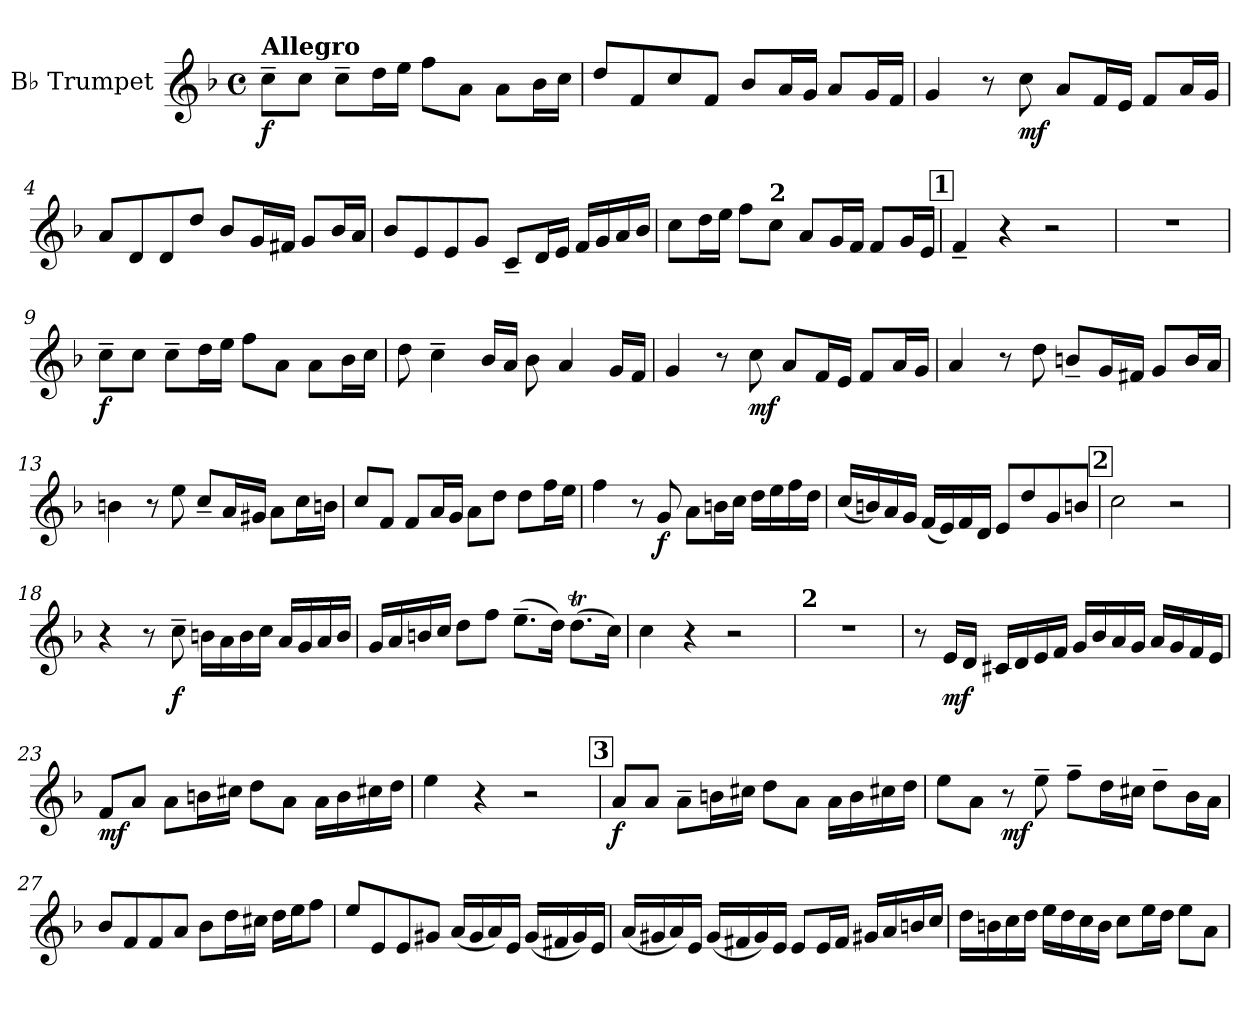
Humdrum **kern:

**kern	**dynam
*part1	*part1
*staff1	*staff1
*I"B♭ Trumpet	*
*I'B♭ Tpt.	*
*clefG2	*
*ITrd1c2	*
*k[b-e-a-]	*
*M4/4	*
*met(c)	*
=1	=1
!LO:TX:a:B:t=Allegro	!
!	!LO:DY:b
8b-~\L	f
8b-\J	.
8b-~\L	.
16cc\L	.
16dd\JJ	.
8ee-\L	.
8g\J	.
8g\L	.
16a-\L	.
16b-\JJ	.
=2	=2
8cc/L	.
8e-/	.
8b-/	.
8e-/J	.
8a-/L	.
16g/L	.
16f/JJ	.
8g/L	.
16f/L	.
16e-/JJ	.
=3	=3
4f/	.
8r	.
!	!LO:DY:b
8b-\	mf
8g/L	.
16e-/L	.
16d/JJ	.
8e-/L	.
16g/L	.
16f/JJ	.
=4	=4
8g/L	.
8c/	.
8c/	.
8cc/J	.
8a-/L	.
16f/L	.
16en/JJ	.
8f/L	.
16a-/L	.
16g/JJ	.
!!LO:LB:g=z
=5	=5
8a-/L	.
8d/	.
8d/	.
8f/J	.
8B-~/L	.
16c/L	.
16d/JJ	.
16e-/LL	.
16f/	.
16g/	.
16a-/JJ	.
=6	=6
8b-\L	.
16cc\L	.
16dd\JJ	.
8ee-\L	.
!LO:TX:a:B:t=2	!
8b-\J	.
8g/L	.
16f/L	.
16e-/JJ	.
8e-/L	.
16f/L	.
16d/JJ	.
!!LO:REH:place=s1:a:B:fs=14:t=1
=7	=7
4e-~/	.
4r	.
2r	.
=8	=8
1r	.
=9	=9
!	!LO:DY:b
8b-~\L	f
8b-\J	.
8b-~\L	.
16cc\L	.
16dd\JJ	.
8ee-\L	.
8g\J	.
8g\L	.
16a-\L	.
16b-\JJ	.
!!LO:LB:g=z
=10	=10
8cc\	.
4b-~\	.
16a-/LL	.
16g/JJ	.
8a-\	.
4g/	.
16f/LL	.
16e-/JJ	.
=11	=11
4f/	.
8r	.
!	!LO:DY:b
8b-\	mf
8g/L	.
16e-/L	.
16d/JJ	.
8e-/L	.
16g/L	.
16f/JJ	.
=12	=12
4g/	.
8r	.
8cc\	.
8an~/L	.
16f/L	.
16en/JJ	.
8f/L	.
16a/L	.
16g/JJ	.
=13	=13
4an\	.
8r	.
8dd\	.
8b-~/L	.
16g/L	.
16f#X/JJ	.
8g\L	.
16b-\L	.
16an\JJ	.
!!LO:LB:g=z
=14	=14
8b-/L	.
8e-/J	.
8e-/L	.
16g/L	.
16f/JJ	.
8g\L	.
8cc\J	.
8cc\L	.
16ee-\L	.
16dd\JJ	.
=15	=15
4ee-\	.
8r	.
!	!LO:DY:b
8f/	f
8g\L	.
16an\L	.
16b-\JJ	.
16cc\LL	.
16dd\	.
16ee-\	.
16cc\JJ	.
=16	=16
(16b-/LL	.
16an/)	.
16g/	.
16f/JJ	.
(16e-/LL	.
16d/)	.
16e-/	.
16c/JJ	.
8d/L	.
8cc/	.
8f/	.
8an/J	.
!!LO:REH:place=s1:a:B:fs=14:t=2
=17	=17
2b-\	.
2r	.
!!LO:LB:g=z
=18	=18
4r	.
8r	.
!	!LO:DY:b
8b-~\	f
16an\LL	.
16g\	.
16a\	.
16b-\JJ	.
16g/LL	.
16f/	.
16g/	.
16a/JJ	.
=19	=19
16f/LL	.
16g/	.
16an/	.
16b-/JJ	.
8cc\L	.
8ee-\J	.
(8.dd~\L	.
16cc\Jk)	.
(8.ccT\L	.
16b-\Jk)	.
=20	=20
4b-\	.
4r	.
2r	.
=21	=21
!LO:TX:a:B:t=2	!
1r	.
=22	=22
8r	.
!	!LO:DY:b
16d/LL	mf
16c/JJ	.
16Bn/LL	.
16c/	.
16d/	.
16e-/JJ	.
16f/LL	.
16a-/	.
16g/	.
16f/JJ	.
16g/LL	.
16f/	.
16e-/	.
16d/JJ	.
!!LO:LB:g=z
=23	=23
!	!LO:DY:b
8e-/L	mf
8g/J	.
8g\L	.
16an\L	.
16bn\JJ	.
8cc\L	.
8g\J	.
16g\LL	.
16a\	.
16bn\	.
16cc\JJ	.
=24	=24
4dd\	.
4r	.
2r	.
!!LO:REH:place=s1:a:B:fs=14:t=3
=25	=25
!	!LO:DY:b
8g/L	f
8g/J	.
8g~\L	.
16an\L	.
16bn\JJ	.
8cc\L	.
8g\J	.
16g\LL	.
16a\	.
16bn\	.
16cc\JJ	.
=26	=26
8dd\L	.
8g\J	.
!	!LO:DY:b
8r	mf
8dd~\	.
8ee-~\L	.
16cc\L	.
16bn\JJ	.
8cc~\L	.
16a-\L	.
16g\JJ	.
!!LO:LB:g=z
=27	=27
8a-/L	.
8e-/	.
8e-/	.
8g/J	.
8a-\L	.
16cc\L	.
16bn\JJ	.
16cc\LL	.
16dd\J	.
8ee-\J	.
=28	=28
8dd/L	.
8d/	.
8d/	.
8f#X/J	.
(16g/LL	.
16f#/	.
16g/)	.
16d/JJ	.
(16f#/LL	.
16en/	.
16f#/)	.
16d/JJ	.
=29	=29
(16g/LL	.
16f#X/	.
16g/)	.
16d/JJ	.
(16f#/LL	.
16en/	.
16f#/)	.
16d/JJ	.
8d/L	.
16d/L	.
16e/JJ	.
16f#X/LL	.
16g/	.
16an/	.
16b-/JJ	.
!!LO:LB:g=z
=30	=30
16cc\LL	.
16an\	.
16b-\	.
16cc\JJ	.
16dd\LL	.
16cc\	.
16b-\	.
16a\JJ	.
8b-\L	.
16dd\L	.
16cc\JJ	.
8dd\L	.
8g\J	.
=	=
*-	*-
